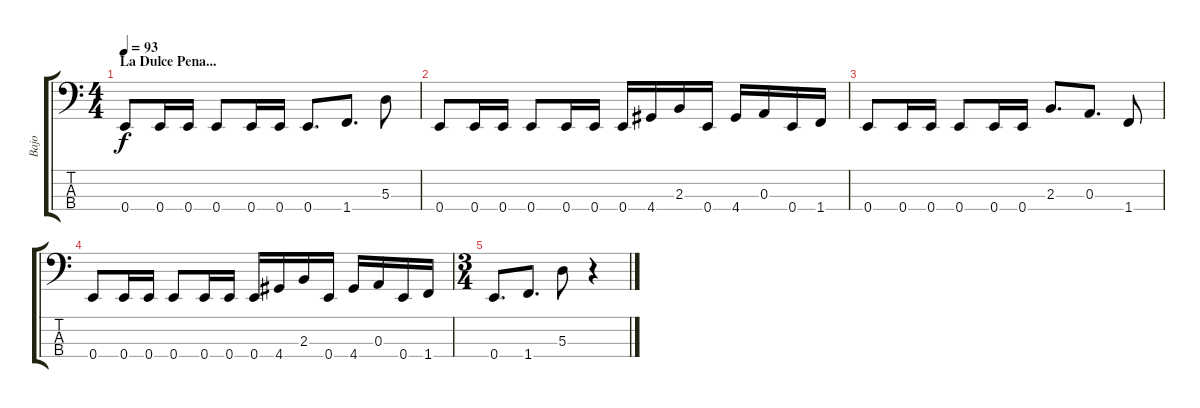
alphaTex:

\track ("Bajo" "Bajo") {instrument electricbassfinger}
\staff {score tabs}
\tuning (G2 D2 A1 E1) {hide}
\ts (4 4)
\section ("" "La Dulce Pena...")
\tempo 93
\clef f4
\ks c
0.4.8{dy f} 0.4.16 0.4.16 0.4.8 0.4.16 0.4.16 0.4.8{d} 1.4.8{d} 5.3.8 |
0.4.8 0.4.16 0.4.16 0.4.8 0.4.16 0.4.16 0.4.16 4.4.16 2.3.16 0.4.16 4.4.16 0.3.16 0.4.16 1.4.16 |
0.4.8 0.4.16 0.4.16 0.4.8 0.4.16 0.4.16 2.3.8{d} 0.3.8{d} 1.4.8 |
0.4.8 0.4.16 0.4.16 0.4.8 0.4.16 0.4.16 0.4.16 4.4.16 2.3.16 0.4.16 4.4.16 0.3.16 0.4.16 1.4.16 |
\ts (3 4)
0.4.8{d} 1.4.8{d} 5.3.8 r.4
